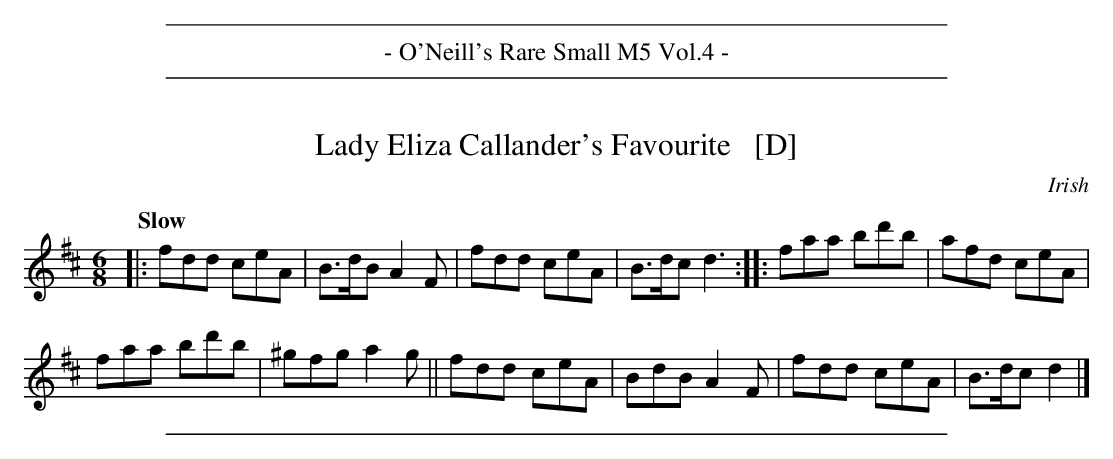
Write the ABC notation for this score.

X:1
T: Lady Eliza Callander's Favourite   [D]
O: Irish
Q: "Slow"
M: 6/8
L: 1/8
K: D
|:\
fdd ceA | B>dB A2F | fdd ceA | B>dc d3 :: faa bd'b | afd ceA |
faa bd'b | ^gfg a2g || fdd ceA | BdB A2F | fdd ceA | B>dc d2 |]
